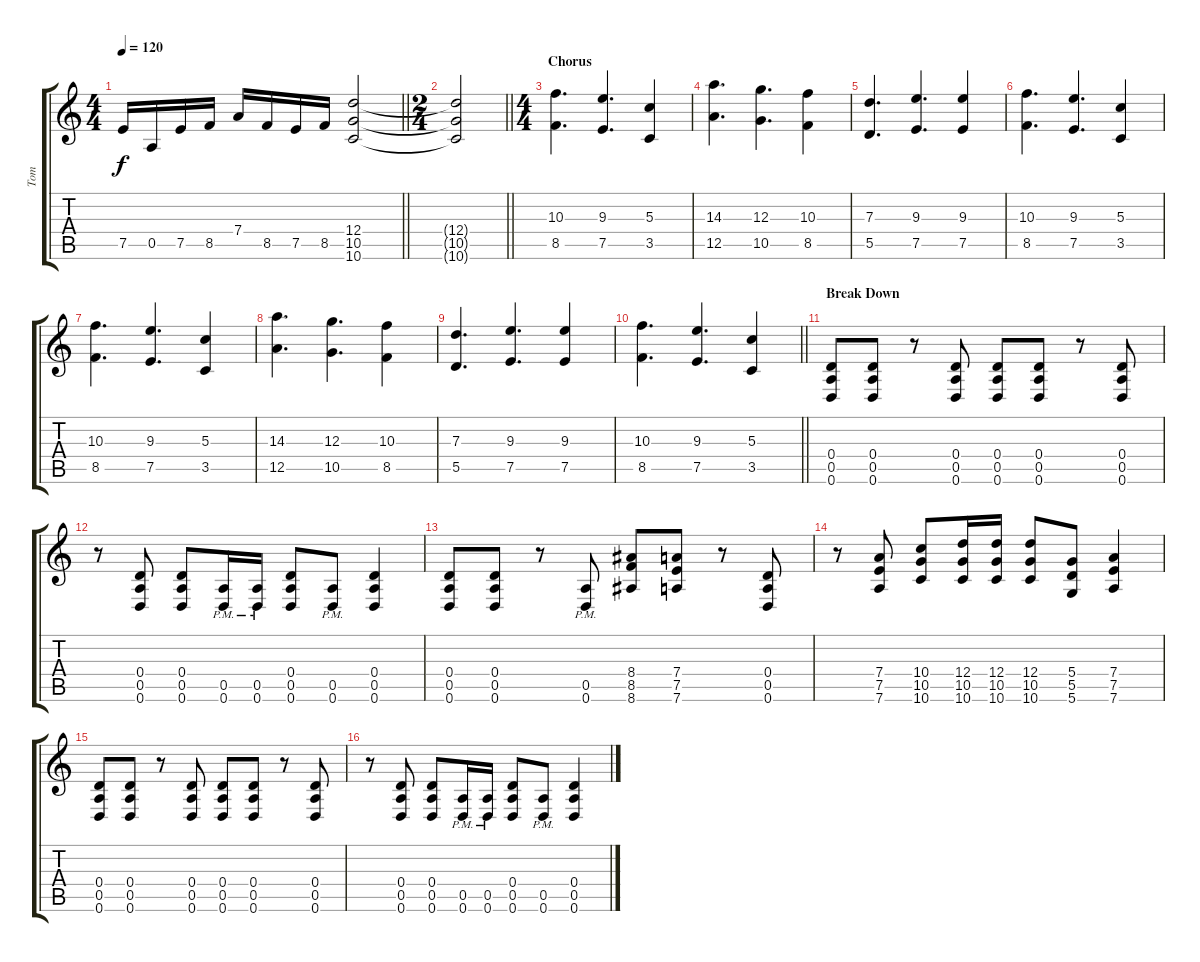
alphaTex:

\track ("Tom" "Tom") {instrument distortionguitar}
\staff {score tabs}
\tuning (E4 B3 G3 D3 A2 D2) {hide}
\ts (4 4)
\tempo 120
\clef g2
\barLineRight lightlight
\ks c
7.5.16{dy f} 0.5.16 7.5.16 8.5.16 7.4.16 8.5.16 7.5.16 8.5.16 (12.4 10.5 10.6).2 |
\ts (2 4)
\barLineRight lightlight
(12.4{t} 10.5{t} 10.6{t}).2 |
\ts (4 4)
\section ("" "Chorus")
(10.3 8.5).4{d} (9.3 7.5).4{d} (5.3 3.5).4 |
(14.3 12.5).4{d} (12.3 10.5).4{d} (10.3 8.5).4 |
(7.3 5.5).4{d} (9.3 7.5).4{d} (9.3 7.5).4 |
(10.3 8.5).4{d} (9.3 7.5).4{d} (5.3 3.5).4 |
(10.3 8.5).4{d} (9.3 7.5).4{d} (5.3 3.5).4 |
(14.3 12.5).4{d} (12.3 10.5).4{d} (10.3 8.5).4 |
(7.3 5.5).4{d} (9.3 7.5).4{d} (9.3 7.5).4 |
\barLineRight lightlight
(10.3 8.5).4{d} (9.3 7.5).4{d} (5.3 3.5).4 |
\section ("" "Break Down")
(0.4 0.5 0.6).8 (0.4 0.5 0.6).8 r.8 (0.4 0.5 0.6).8 (0.4 0.5 0.6).8 (0.4 0.5 0.6).8 r.8 (0.4 0.5 0.6).8 |
r.8 (0.4 0.5 0.6).8 (0.4 0.5 0.6).8 (0.5{pm} 0.6{pm}).16 (0.5{pm} 0.6{pm}).16 (0.4 0.5 0.6).8 (0.5{pm} 0.6{pm}).8 (0.4 0.5 0.6).4 |
(0.4 0.5 0.6).8 (0.4 0.5 0.6).8 r.8 (0.5{pm} 0.6{pm}).8 (8.4 8.5 8.6).8 (7.4 7.5 7.6).8 r.8 (0.4 0.5 0.6).8 |
r.8 (7.4 7.5 7.6).8 (10.4 10.5 10.6).8 (12.4 10.5 10.6).16 (12.4 10.5 10.6).16 (12.4 10.5 10.6).8 (5.4 5.5 5.6).8 (7.4 7.5 7.6).4 |
(0.4 0.5 0.6).8 (0.4 0.5 0.6).8 r.8 (0.4 0.5 0.6).8 (0.4 0.5 0.6).8 (0.4 0.5 0.6).8 r.8 (0.4 0.5 0.6).8 |
r.8 (0.4 0.5 0.6).8 (0.4 0.5 0.6).8 (0.5{pm} 0.6{pm}).16 (0.5{pm} 0.6{pm}).16 (0.4 0.5 0.6).8 (0.5{pm} 0.6{pm}).8 (0.4 0.5 0.6).4
